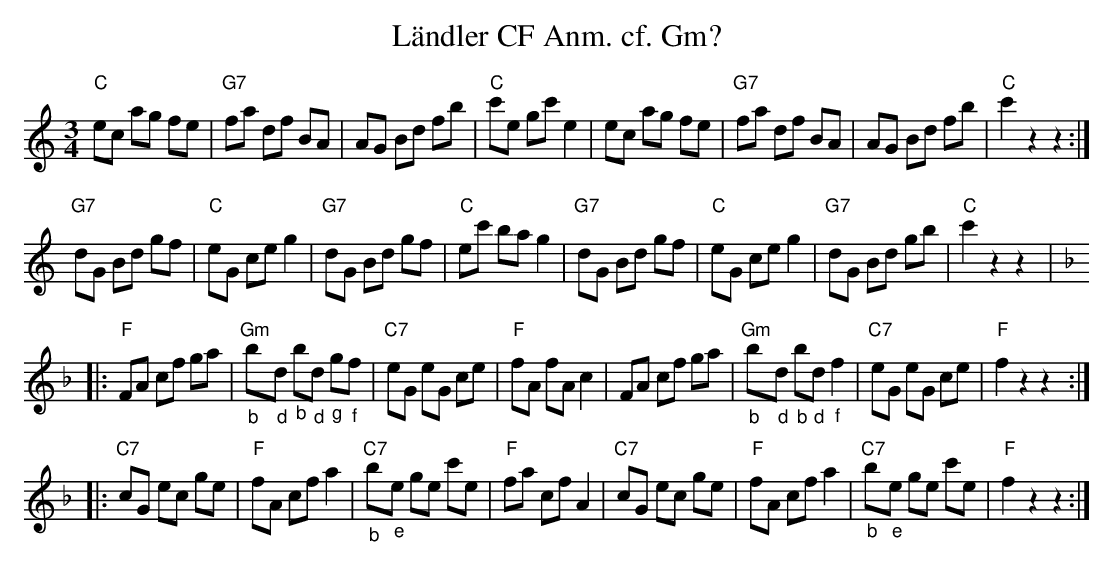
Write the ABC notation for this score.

X:1
T:Ländler CF Anm. cf. Gm?
M:3/4
L:1/8
K:C %%MIDI gchordon
"C"ec ag fe | "G7"fa df BA | AG Bd fb | "C"c'e gc' e2 | \
   ec ag fe | "G7"fa df BA | AG Bd fb | "C"c'2 z2z2 :|
"G7"dG Bd gf | "C"eG ce g2 | "G7"dG Bd gf | "C"ec' ba g2 | \
"G7"dG Bd gf | "C"eG ce g2 | "G7"dG Bd gb | "C"c'2 z2z2 |: [K:F]
"F"FA cf ga | "Gm""_b"b"_d"d "_b"b"_d"d "_g"g"_f"f | "C7"eG eG ce | "F"fA fA c2 | \
   FA  cf ga | "Gm""_b"b"_d"d "_b"b"_d"d "_f"f2 | "C7"eG eG ce | "F"f2 z2z2 :|
|: "C7"cG ec ge | "F"fA cf a2 | "C7""_b"b"_e"e ge c'e | "F"fa cf A2 | \
   "C7"cG ec ge | "F"fA cf a2 | "C7""_b"b"_e"e ge c'e | "F"f2 z2z2 :|
